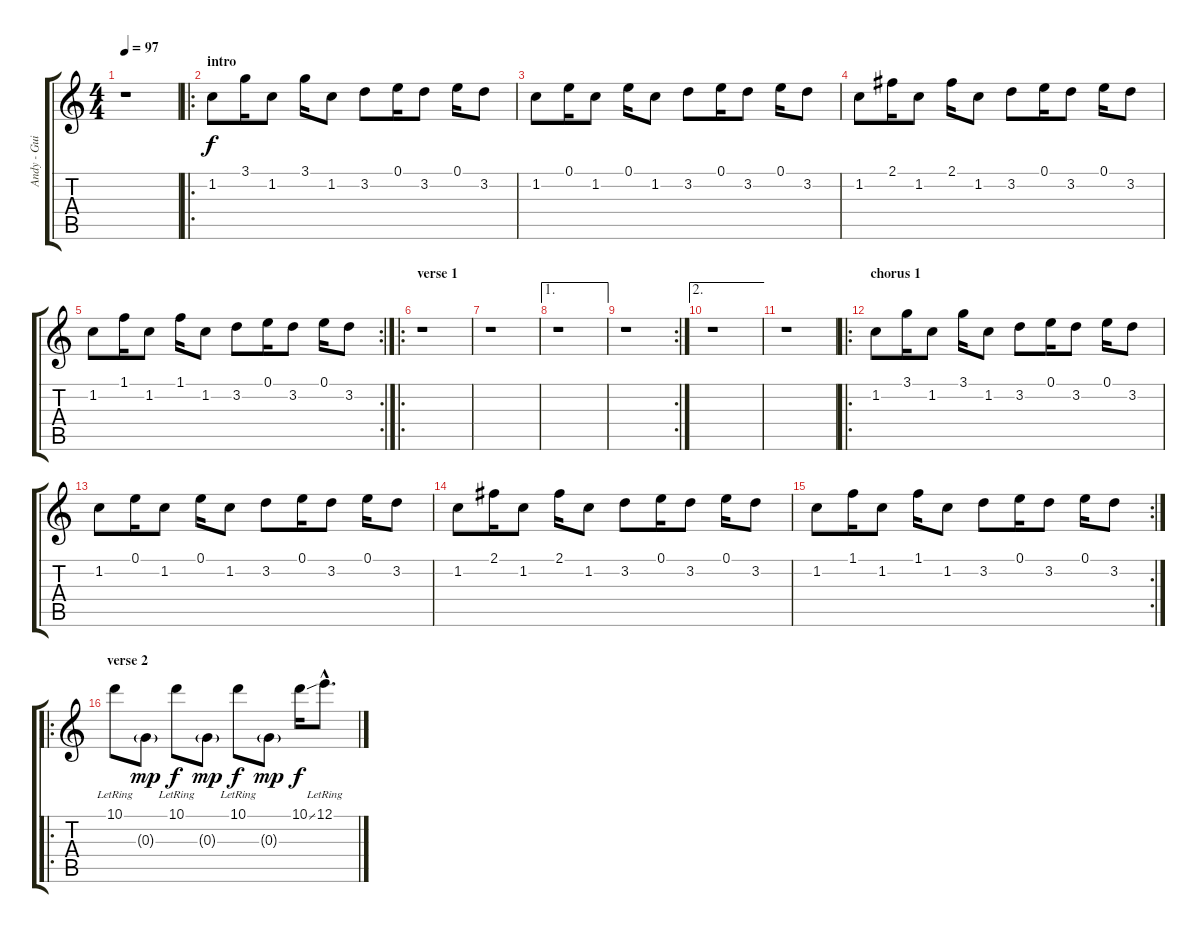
\track ("Andy - Guitar 1" "Andy - Gui") {instrument electricguitarjazz}
\staff {score tabs}
\tuning (E4 B3 G3 D3 A2 E2) {hide}
\ts (4 4)
\tempo 97
\clef g2
\ks c
r.1{dy f instrument electricguitarjazz} |
\ro
\section ("" "intro")
1.2.8 3.1.16 1.2.8 3.1.16 1.2.8 3.2.8 0.1.16 3.2.8 0.1.16 3.2.8 |
1.2.8 0.1.16 1.2.8 0.1.16 1.2.8 3.2.8 0.1.16 3.2.8 0.1.16 3.2.8 |
1.2.8 2.1.16 1.2.8 2.1.16 1.2.8 3.2.8 0.1.16 3.2.8 0.1.16 3.2.8 |
\rc 2
1.2.8 1.1.16 1.2.8 1.1.16 1.2.8 3.2.8 0.1.16 3.2.8 0.1.16 3.2.8 |
\ro
\section ("" "verse 1")
r.1 |
r.1 |
\ae 1
r.1 |
\rc 2
r.1 |
\ae 2
r.1 |
r.1 |
\ro
\section ("" "chorus 1")
1.2.8 3.1.16 1.2.8 3.1.16 1.2.8 3.2.8 0.1.16 3.2.8 0.1.16 3.2.8 |
1.2.8 0.1.16 1.2.8 0.1.16 1.2.8 3.2.8 0.1.16 3.2.8 0.1.16 3.2.8 |
1.2.8 2.1.16 1.2.8 2.1.16 1.2.8 3.2.8 0.1.16 3.2.8 0.1.16 3.2.8 |
\rc 2
1.2.8 1.1.16 1.2.8 1.1.16 1.2.8 3.2.8 0.1.16 3.2.8 0.1.16 3.2.8 |
\ro
\section ("" "verse 2")
10.1{lr}.8 0.3{g}.8{dy mp} 10.1{lr}.8{dy f} 0.3{g}.8{dy mp} 10.1{lr}.8{dy f} 0.3{g}.8{dy mp} 10.1{ss}.16{dy f} 12.1{hac lr}.8{d}
